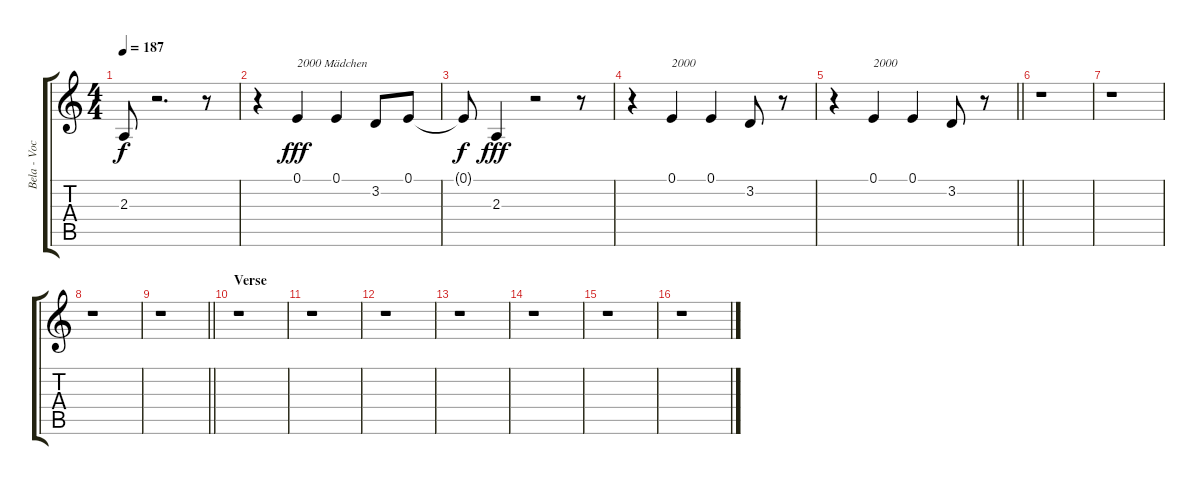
\track ("Bela - Vocal" "Bela - Voc") {instrument bassoon}
\staff {score tabs}
\tuning (E4 B3 G3 D3 A2 E2) {hide}
\ts (4 4)
\tempo 187
\clef g2
\ks c
2.3{t}.8{dy f} r.2{d} r.8 |
r.4 0.1.4{txt "2000 Mädchen" dy fff} 0.1.4 3.2.8 0.1.8 |
0.1{t}.8{dy f} 2.3.4{dy fff} r.2 r.8 |
r.4 0.1.4{txt "2000 "} 0.1.4 3.2.8 r.8 |
\barLineRight lightlight
r.4 0.1.4{txt "2000"} 0.1.4 3.2.8 r.8 |
\section ("" "")
r.1 |
r.1 |
r.1 |
\barLineRight lightlight
r.1 |
\section ("" "Verse")
r.1 |
r.1 |
r.1 |
r.1 |
r.1 |
r.1 |
r.1
